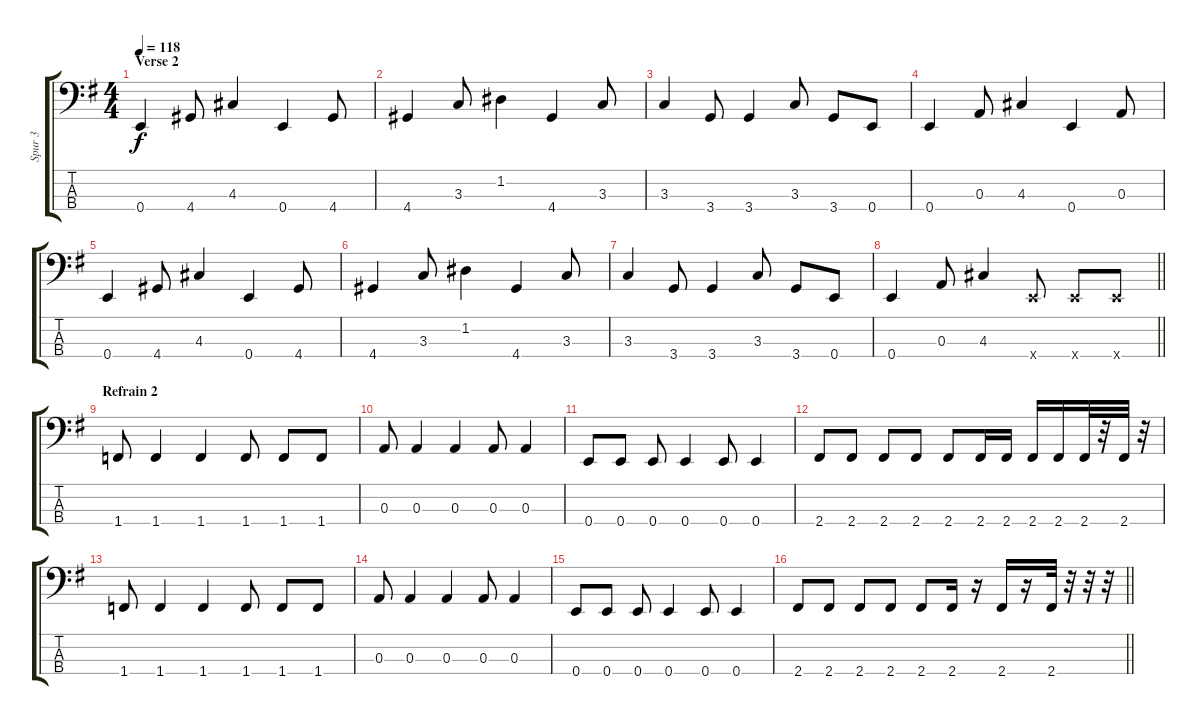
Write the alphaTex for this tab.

\track ("Spur 3" "Spur 3") {instrument electricbassfinger}
\staff {score tabs}
\tuning (G2 D2 A1 E1) {hide}
\ts (4 4)
\section ("" "Verse 2")
\tempo 118
\clef f4
\ks g
0.4.4{dy f} 4.4.8 4.3.4 0.4.4 4.4.8 |
4.4.4 3.3.8 1.2.4 4.4.4 3.3.8 |
3.3.4 3.4.8 3.4.4 3.3.8 3.4.8 0.4.8 |
0.4.4 0.3.8 4.3.4 0.4.4 0.3.8 |
0.4.4 4.4.8 4.3.4 0.4.4 4.4.8 |
4.4.4 3.3.8 1.2.4 4.4.4 3.3.8 |
3.3.4 3.4.8 3.4.4 3.3.8 3.4.8 0.4.8 |
\barLineRight lightlight
0.4.4 0.3.8 4.3.4 0.4{x}.8 0.4{x}.8 0.4{x}.8 |
\section ("" "Refrain 2")
1.4.8 1.4.4 1.4.4 1.4.8 1.4.8 1.4.8 |
0.3.8 0.3.4 0.3.4 0.3.8 0.3.4 |
0.4.8 0.4.8 0.4.8 0.4.4 0.4.8 0.4.4 |
2.4.8 2.4.8 2.4.8 2.4.8 2.4.8 2.4.16 2.4.16 2.4.16 2.4.16 2.4.32 r.32 2.4.32 r.32 |
1.4.8 1.4.4 1.4.4 1.4.8 1.4.8 1.4.8 |
0.3.8 0.3.4 0.3.4 0.3.8 0.3.4 |
0.4.8 0.4.8 0.4.8 0.4.4 0.4.8 0.4.4 |
\barLineRight lightlight
2.4.8 2.4.8 2.4.8 2.4.8 2.4.8 2.4.16 r.16 2.4.16 r.16 2.4.32 r.32 r.32 r.32
